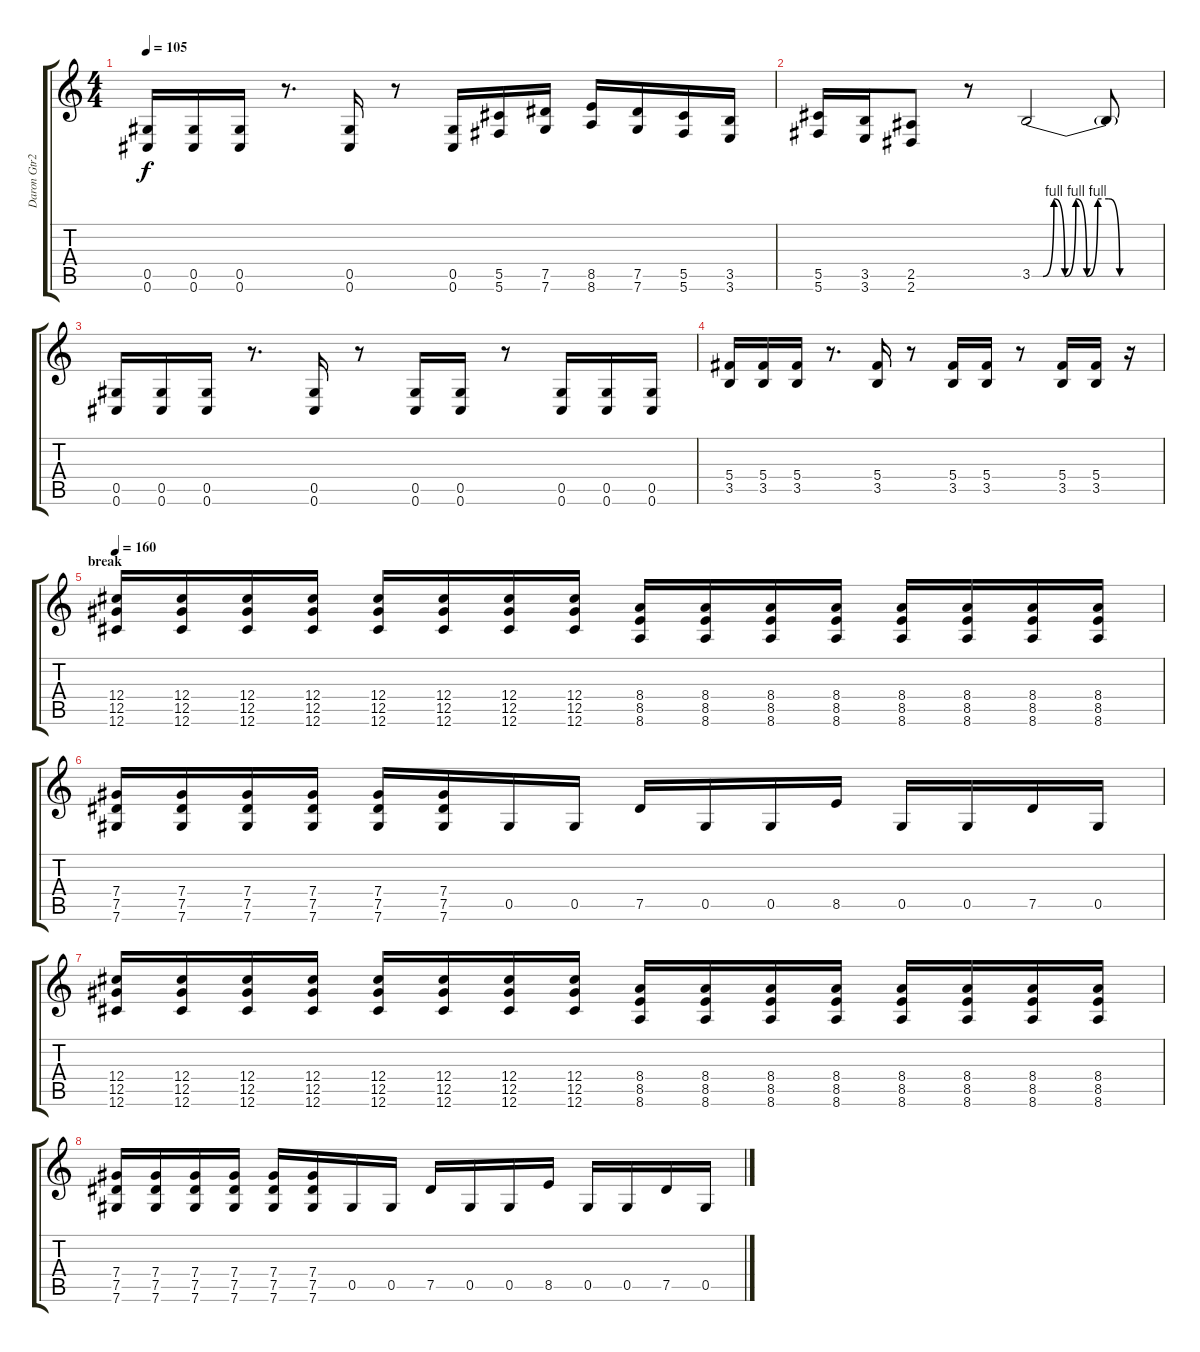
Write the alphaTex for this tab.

\track ("Daron Gtr2" "Daron Gtr2") {instrument overdrivenguitar}
\staff {score tabs}
\tuning (Eb4 Bb3 Gb3 Db3 Ab2 Db2) {hide}
\ts (4 4)
\tempo 105
\clef g2
\ks c
(0.5 0.6).16{dy f} (0.5 0.6).16 (0.5 0.6).16 r.8{d} (0.5 0.6).16 r.8 (0.5 0.6).16 (5.5 5.6).16 (7.5 7.6).16 (8.5 8.6).16 (7.5 7.6).16 (5.5 5.6).16 (3.5 3.6).16 |
(5.5 5.6).16 (3.5 3.6).16 (2.5 2.6).8 r.8 3.5{be (custom 0 0 5 0 10 4 15 0 20 4 25 0 30 4 35 4 40 0 60 0)}.2 3.5{t}.8 |
(0.5 0.6).16 (0.5 0.6).16 (0.5 0.6).16 r.8{d} (0.5 0.6).16 r.8 (0.5 0.6).16 (0.5 0.6).16 r.8 (0.5 0.6).16 (0.5 0.6).16 (0.5 0.6).16 |
(5.4 3.5).16 (5.4 3.5).16 (5.4 3.5).16 r.8{d} (5.4 3.5).16 r.8 (5.4 3.5).16 (5.4 3.5).16 r.8 (5.4 3.5).16 (5.4 3.5).16 r.16 |
\section ("" "break")
\tempo 160
(12.4 12.5 12.6).16 (12.4 12.5 12.6).16 (12.4 12.5 12.6).16 (12.4 12.5 12.6).16 (12.4 12.5 12.6).16 (12.4 12.5 12.6).16 (12.4 12.5 12.6).16 (12.4 12.5 12.6).16 (8.4 8.5 8.6).16 (8.4 8.5 8.6).16 (8.4 8.5 8.6).16 (8.4 8.5 8.6).16 (8.4 8.5 8.6).16 (8.4 8.5 8.6).16 (8.4 8.5 8.6).16 (8.4 8.5 8.6).16 |
(7.4 7.5 7.6).16 (7.4 7.5 7.6).16 (7.4 7.5 7.6).16 (7.4 7.5 7.6).16 (7.4 7.5 7.6).16 (7.4 7.5 7.6).16 0.5.16 0.5.16 7.5.16 0.5.16 0.5.16 8.5.16 0.5.16 0.5.16 7.5.16 0.5.16 |
(12.4 12.5 12.6).16 (12.4 12.5 12.6).16 (12.4 12.5 12.6).16 (12.4 12.5 12.6).16 (12.4 12.5 12.6).16 (12.4 12.5 12.6).16 (12.4 12.5 12.6).16 (12.4 12.5 12.6).16 (8.4 8.5 8.6).16 (8.4 8.5 8.6).16 (8.4 8.5 8.6).16 (8.4 8.5 8.6).16 (8.4 8.5 8.6).16 (8.4 8.5 8.6).16 (8.4 8.5 8.6).16 (8.4 8.5 8.6).16 |
(7.4 7.5 7.6).16 (7.4 7.5 7.6).16 (7.4 7.5 7.6).16 (7.4 7.5 7.6).16 (7.4 7.5 7.6).16 (7.4 7.5 7.6).16 0.5.16 0.5.16 7.5.16 0.5.16 0.5.16 8.5.16 0.5.16 0.5.16 7.5.16 0.5.16
